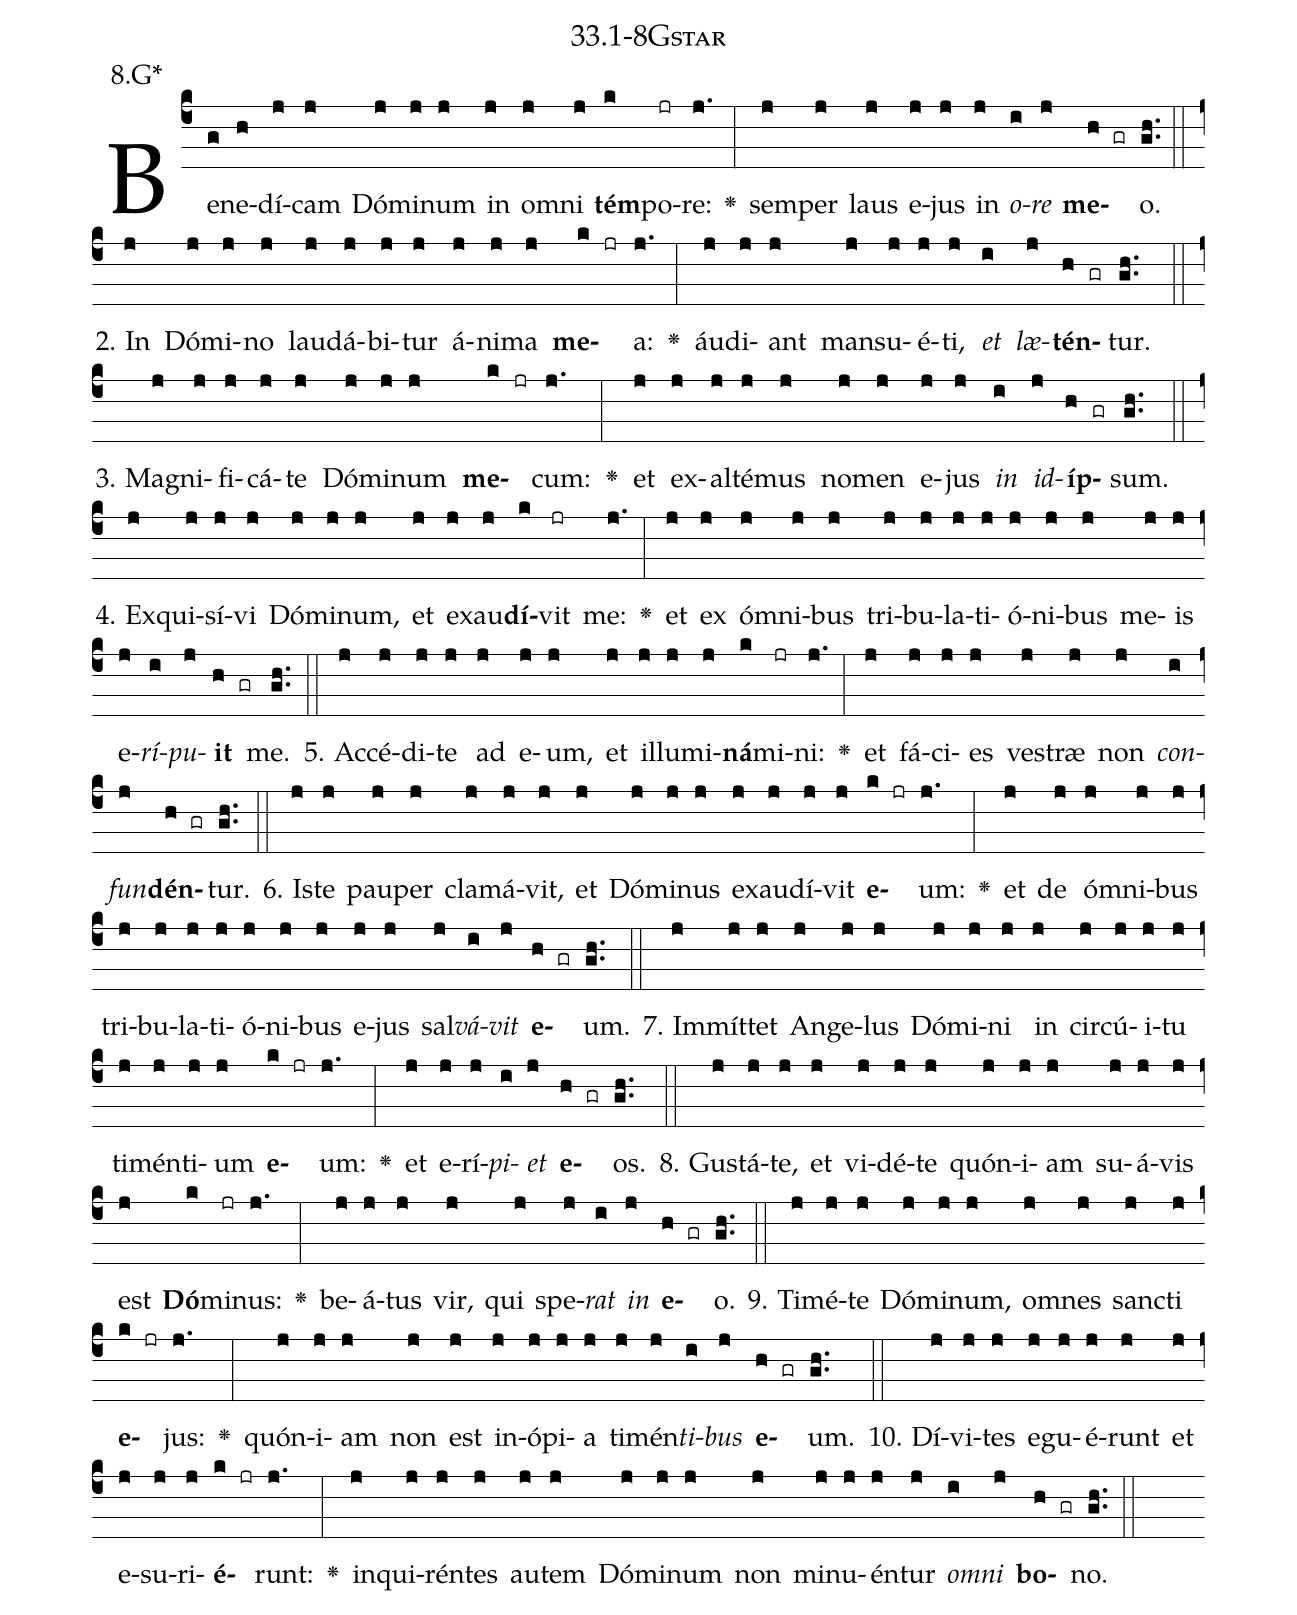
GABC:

name: 33.1-8Gstar;
annotation: 8.G*;
%%
(c4)Be(g)ne(h)dí(j)cam(j) Dó(j)mi(j)num(j) in(j) om(j)ni(j) <b>tém</b>(k)po(jr)re:(j.) <v>\greheightstar</v>(:) sem(j)per(j) laus(j) e(j)jus(j) in(j) <i>o</i>(i)<i>re</i>(j) <b>me</b>(h gr)o.(gh..) (::)
2. In(j) Dó(j)mi(j)no(j) lau(j)dá(j)bi(j)tur(j) á(j)ni(j)ma(j) <b>me</b>(k jr)a:(j.) <v>\greheightstar</v>(:) áu(j)di(j)ant(j) man(j)su(j)é(j)ti,(j) <i>et</i>(i) <i>læ</i>(j)<b>tén</b>(h gr)tur.(gh..) (::)
3. Ma(j)gni(j)fi(j)cá(j)te(j) Dó(j)mi(j)num(j) <b>me</b>(k jr)cum:(j.) <v>\greheightstar</v>(:) et(j) ex(j)al(j)té(j)mus(j) no(j)men(j) e(j)jus(j) <i>in</i>(i) <i>id</i>(j)<b>íp</b>(h gr)sum.(gh..) (::)
4. Ex(j)qui(j)sí(j)vi(j) Dó(j)mi(j)num,(j) et(j) ex(j)au(j)<b>dí</b>(k)vit(jr) me:(j.) <v>\greheightstar</v>(:) et(j) ex(j) óm(j)ni(j)bus(j) tri(j)bu(j)la(j)ti(j)ó(j)ni(j)bus(j) me(j)is(j) e(j)<i>rí</i>(i)<i>pu</i>(j)<b>it</b>(h gr) me.(gh..) (::)
5. Ac(j)cé(j)di(j)te(j) ad(j) e(j)um,(j) et(j) il(j)lu(j)mi(j)<b>ná</b>(k)mi(jr)ni:(j.) <v>\greheightstar</v>(:) et(j) fá(j)ci(j)es(j) ves(j)træ(j) non(j) <i>con</i>(i)<i>fun</i>(j)<b>dén</b>(h gr)tur.(gh..) (::)
6. Is(j)te(j) pau(j)per(j) cla(j)má(j)vit,(j) et(j) Dó(j)mi(j)nus(j) ex(j)au(j)dí(j)vit(j) <b>e</b>(k jr)um:(j.) <v>\greheightstar</v>(:) et(j) de(j) óm(j)ni(j)bus(j) tri(j)bu(j)la(j)ti(j)ó(j)ni(j)bus(j) e(j)jus(j) sal(j)<i>vá</i>(i)<i>vit</i>(j) <b>e</b>(h gr)um.(gh..) (::)
7. Im(j)mít(j)tet(j) An(j)ge(j)lus(j) Dó(j)mi(j)ni(j) in(j) cir(j)cú(j)i(j)tu(j) ti(j)mén(j)ti(j)um(j) <b>e</b>(k jr)um:(j.) <v>\greheightstar</v>(:) et(j) e(j)rí(j)<i>pi</i>(i)<i>et</i>(j) <b>e</b>(h gr)os.(gh..) (::)
8. Gus(j)tá(j)te,(j) et(j) vi(j)dé(j)te(j) quón(j)i(j)am(j) su(j)á(j)vis(j) est(j) <b>Dó</b>(k)mi(jr)nus:(j.) <v>\greheightstar</v>(:) be(j)á(j)tus(j) vir,(j) qui(j) spe(j)<i>rat</i>(i) <i>in</i>(j) <b>e</b>(h gr)o.(gh..) (::)
9. Ti(j)mé(j)te(j) Dó(j)mi(j)num,(j) om(j)nes(j) sanc(j)ti(j) <b>e</b>(k jr)jus:(j.) <v>\greheightstar</v>(:) quón(j)i(j)am(j) non(j) est(j) in(j)ó(j)pi(j)a(j) ti(j)mén(j)<i>ti</i>(i)<i>bus</i>(j) <b>e</b>(h gr)um.(gh..) (::)
10. Dí(j)vi(j)tes(j) e(j)gu(j)é(j)runt(j) et(j) e(j)su(j)ri(j)<b>é</b>(k jr)runt:(j.) <v>\greheightstar</v>(:) in(j)qui(j)rén(j)tes(j) au(j)tem(j) Dó(j)mi(j)num(j) non(j) mi(j)nu(j)én(j)tur(j) <i>om</i>(i)<i>ni</i>(j) <b>bo</b>(h gr)no.(gh..) (::)
